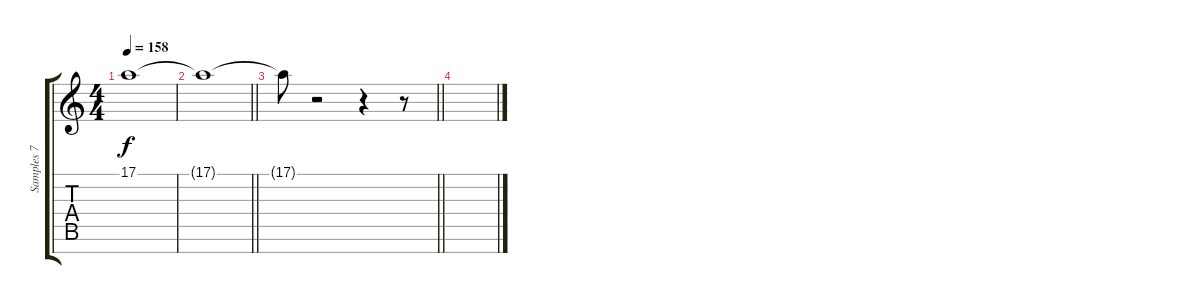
\track ("Samples 7" "Samples 7") {instrument stringensemble2}
\staff {score tabs}
\tuning (E4 B3 G3 D3 A2 E2 B1) {hide}
\ts (4 4)
\tempo 158
\clef g2
\ks c
17.1{t}.1{dy f} |
\barLineRight lightlight
17.1{t}.1 |
\barLineRight lightlight
17.1{t}.8 r.2 r.4 r.8 |
\section ("" " ")
